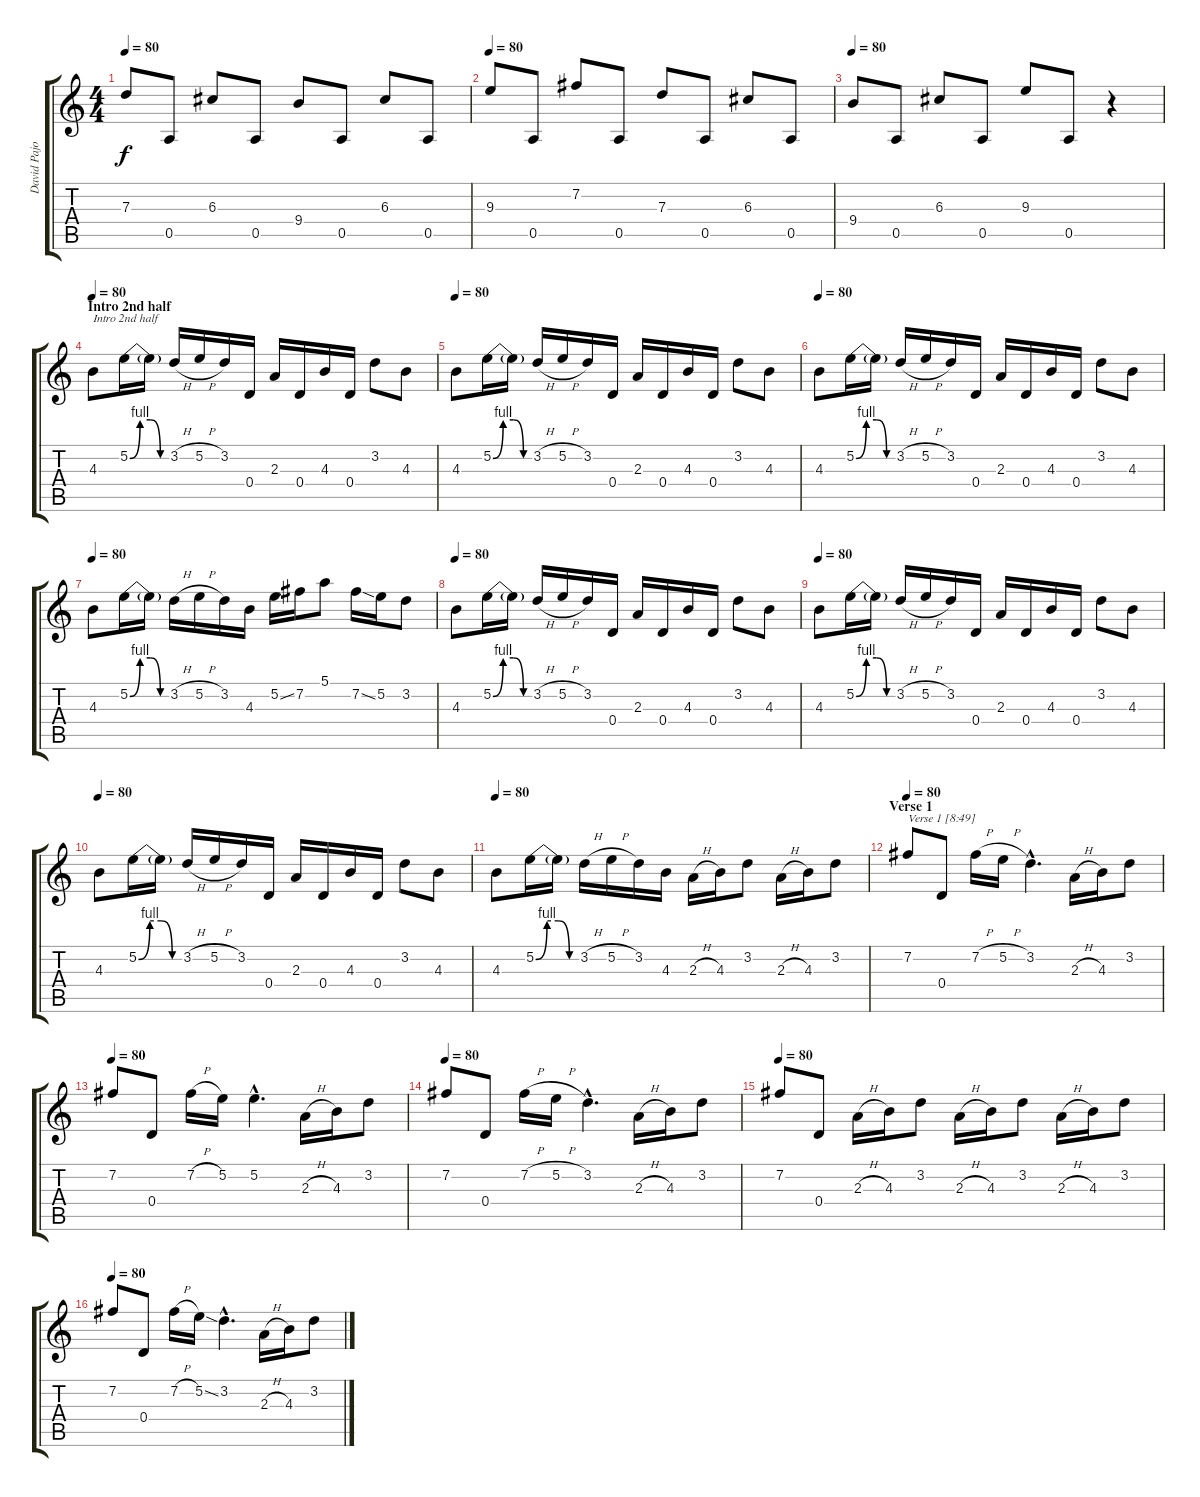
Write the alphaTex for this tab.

\track ("David Pajo" "David Pajo") {instrument electricguitarjazz}
\staff {score tabs}
\tuning (E4 B3 G3 D3 A2 D2) {hide}
\ts (4 4)
\tempo 80
\clef g2
\ks c
7.3.8{dy f} 0.5.8 6.3.8 0.5.8 9.4.8 0.5.8 6.3.8 0.5.8 |
\tempo 80
9.3.8 0.5.8 7.2.8 0.5.8 7.3.8 0.5.8 6.3.8 0.5.8 |
\tempo 80
9.4.8 0.5.8 6.3.8 0.5.8 9.3.8 0.5.8 r.4 |
\section ("" "Intro 2nd half")
\tempo 80
4.3.8{txt "Intro 2nd half" instrument distortionguitar} 5.2{be (custom 0 0 15 4 30 4 45 0 60 0)}.16 5.2{t}.16 3.2{h}.16 5.2{h}.16 3.2.16 0.4.16 2.3.16 0.4.16 4.3.16 0.4.16 3.2.8 4.3.8 |
\tempo 80
4.3.8{instrument distortionguitar} 5.2{be (custom 0 0 15 4 30 4 45 0 60 0)}.16 5.2{t}.16 3.2{h}.16 5.2{h}.16 3.2.16 0.4.16 2.3.16 0.4.16 4.3.16 0.4.16 3.2.8 4.3.8 |
\tempo 80
4.3.8{instrument distortionguitar} 5.2{be (custom 0 0 15 4 30 4 45 0 60 0)}.16 5.2{t}.16 3.2{h}.16 5.2{h}.16 3.2.16 0.4.16 2.3.16 0.4.16 4.3.16 0.4.16 3.2.8 4.3.8 |
\tempo 80
4.3.8{instrument distortionguitar} 5.2{be (custom 0 0 15 4 30 4 45 0 60 0)}.16 5.2{t}.16 3.2{h}.16 5.2{h}.16 3.2.16 4.3.16 5.2{ss}.16 7.2.16 5.1.8 7.2{ss}.16 5.2.16 3.2.8 |
\tempo 80
4.3.8{instrument distortionguitar} 5.2{be (custom 0 0 15 4 30 4 45 0 60 0)}.16 5.2{t}.16 3.2{h}.16 5.2{h}.16 3.2.16 0.4.16 2.3.16 0.4.16 4.3.16 0.4.16 3.2.8 4.3.8 |
\tempo 80
4.3.8{instrument distortionguitar} 5.2{be (custom 0 0 15 4 30 4 45 0 60 0)}.16 5.2{t}.16 3.2{h}.16 5.2{h}.16 3.2.16 0.4.16 2.3.16 0.4.16 4.3.16 0.4.16 3.2.8 4.3.8 |
\tempo 80
4.3.8{instrument distortionguitar} 5.2{be (custom 0 0 15 4 30 4 45 0 60 0)}.16 5.2{t}.16 3.2{h}.16 5.2{h}.16 3.2.16 0.4.16 2.3.16 0.4.16 4.3.16 0.4.16 3.2.8 4.3.8 |
\tempo 80
4.3.8{instrument distortionguitar} 5.2{be (custom 0 0 15 4 30 4 45 0 60 0)}.16 5.2{t}.16 3.2{h}.16 5.2{h}.16 3.2.16 4.3.16 2.3{h}.16 4.3.16 3.2.8 2.3{h}.16 4.3.16 3.2.8 |
\section ("" "Verse 1 ")
\tempo 80
7.2.8{txt "Verse 1 [8:49]" instrument distortionguitar} 0.4.8 7.2{h}.16 5.2{h}.16 3.2{hac}.4{d} 2.3{h}.16 4.3.16 3.2.8 |
\tempo 80
7.2.8{instrument distortionguitar} 0.4.8 7.2{h}.16 5.2.16 5.2{hac}.4{d} 2.3{h}.16 4.3.16 3.2.8 |
\tempo 80
7.2.8{instrument distortionguitar} 0.4.8 7.2{h}.16 5.2{h}.16 3.2{hac}.4{d} 2.3{h}.16 4.3.16 3.2.8 |
\tempo 80
7.2.8{instrument distortionguitar} 0.4.8 2.3{h}.16 4.3.16 3.2.8 2.3{h}.16 4.3.16 3.2.8 2.3{h}.16 4.3.16 3.2.8 |
\tempo 80
7.2.8{instrument distortionguitar} 0.4.8 7.2{h}.16 5.2{ss}.16 3.2{hac}.4{d} 2.3{h}.16 4.3.16 3.2.8
